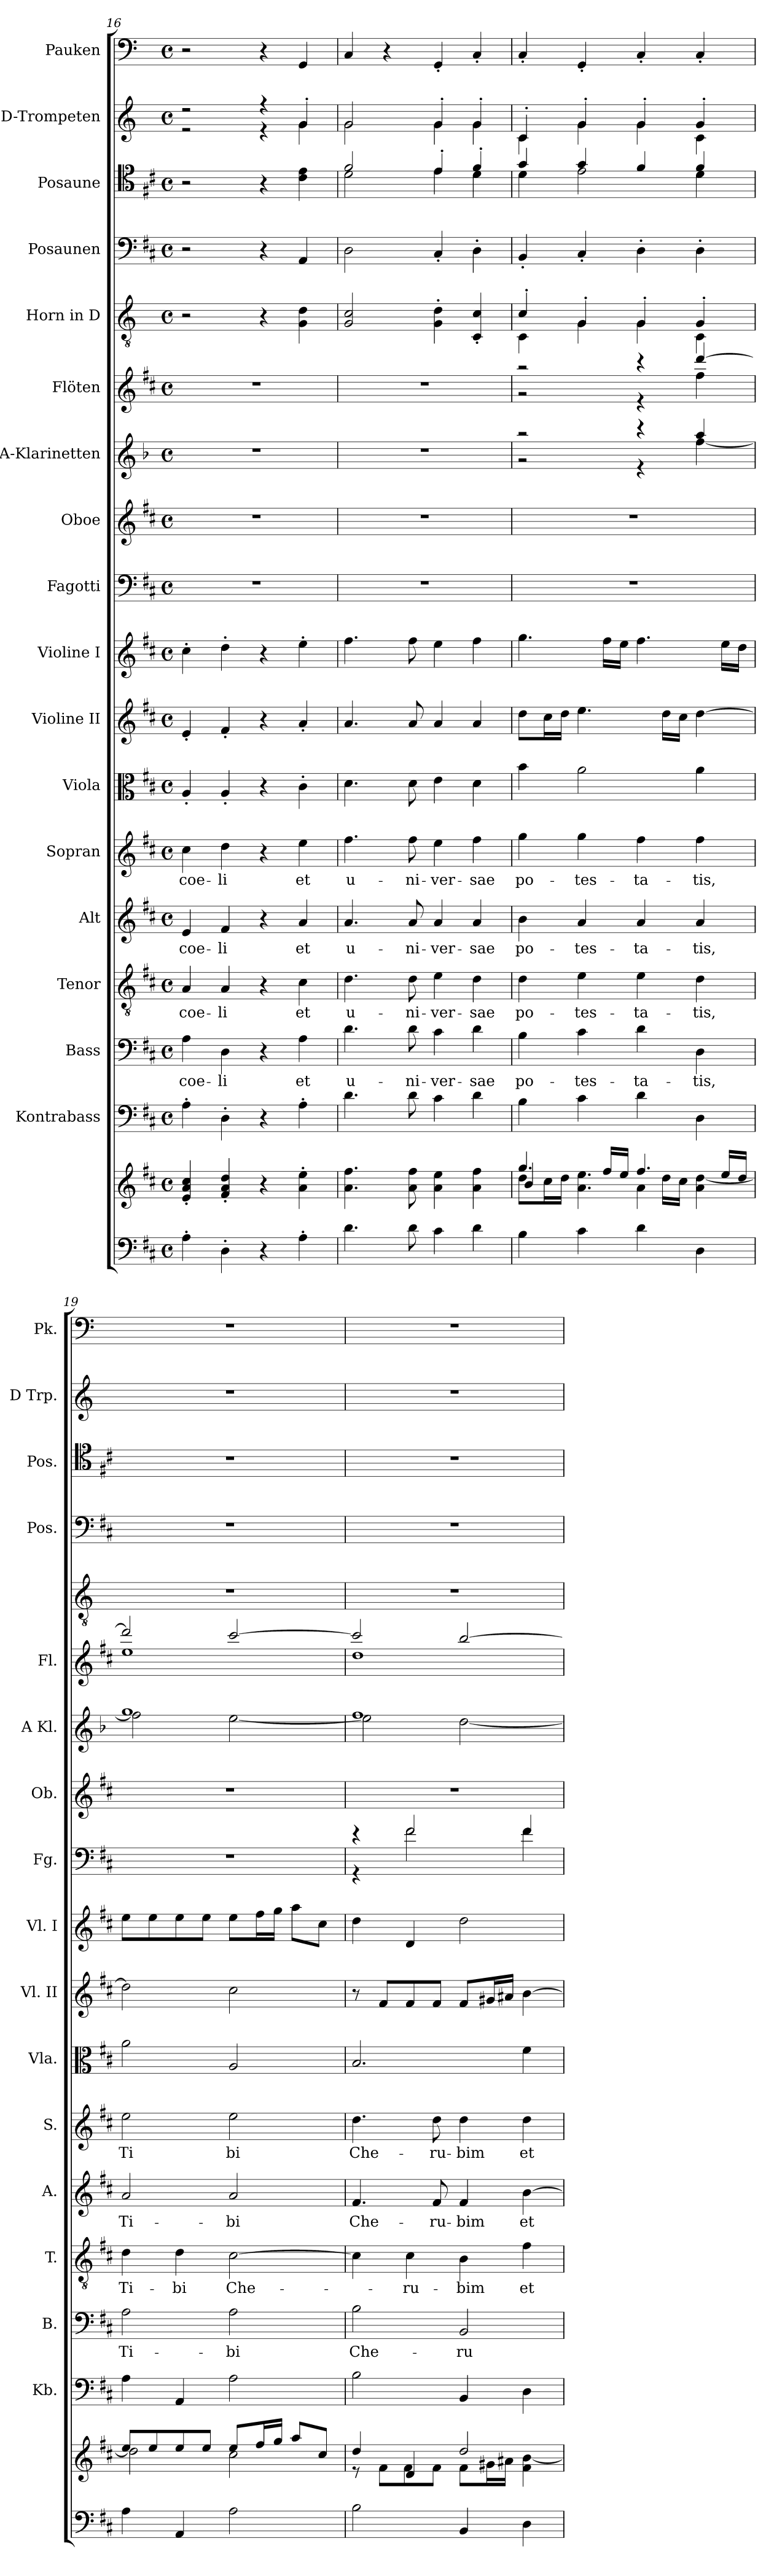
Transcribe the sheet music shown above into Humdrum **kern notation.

**kern	**kern	**kern	**kern	**text	**kern	**text	**kern	**text	**kern	**text	**kern	**kern	**kern	**kern	**kern	**kern	**kern	**kern	**kern	**kern	**kern	**kern
*part18	*part18	*part17	*part16	*part16	*part15	*part15	*part14	*part14	*part13	*part13	*part12	*part11	*part10	*part9	*part8	*part7	*part6	*part5	*part4	*part3	*part2	*part1
*staff19	*staff18	*staff17	*staff16	*staff16	*staff15	*staff15	*staff14	*staff14	*staff13	*staff13	*staff12	*staff11	*staff10	*staff9	*staff8	*staff7	*staff6	*staff5	*staff4	*staff3	*staff2	*staff1
*	*	*I"Kontrabass	*I"Bass	*	*I"Tenor	*	*I"Alt	*	*I"Sopran	*	*I"Viola	*I"Violine II	*I"Violine I	*I"Fagotti	*I"Oboe	*I"A-Klarinetten	*I"Flöten	*I"Horn in D	*I"Posaunen	*I"Posaune	*I"D-Trompeten	*I"Pauken
*	*	*I'Kb.	*I'B.	*	*I'T.	*	*I'A.	*	*I'S.	*	*I'Vla.	*I'Vl. II	*I'Vl. I	*I'Fg.	*I'Ob.	*I'A Kl.	*I'Fl.	*	*I'Pos.	*I'Pos.	*I'D Trp.	*I'Pk.
*clefF4	*clefG2	*clefF4	*clefF4	*	*clefGv2	*	*clefG2	*	*clefG2	*	*clefC3	*clefG2	*clefG2	*clefF4	*clefG2	*clefG2	*clefG2	*clefGv2	*clefF4	*clefC4	*clefG2	*clefF4
*	*	*ITrd7c12	*	*	*	*	*	*	*	*	*	*	*	*	*	*ITrd2c3	*	*ITrd-1c-2	*	*	*ITrd-1c-2	*ITrd-1c-2
*k[f#c#]	*k[f#c#]	*k[f#c#]	*k[f#c#]	*	*k[f#c#]	*	*k[f#c#]	*	*k[f#c#]	*	*k[f#c#]	*k[f#c#]	*k[f#c#]	*k[f#c#]	*k[f#c#]	*k[f#c#]	*k[f#c#]	*k[f#c#]	*k[f#c#]	*k[f#c#]	*k[f#c#]	*k[f#c#]
*D:	*D:	*D:	*D:	*	*D:	*	*D:	*	*D:	*	*D:	*D:	*D:	*D:	*D:	*D:	*D:	*D:	*D:	*D:	*D:	*D:
*M4/4	*M4/4	*M4/4	*M4/4	*	*M4/4	*	*M4/4	*	*M4/4	*	*M4/4	*M4/4	*M4/4	*M4/4	*M4/4	*M4/4	*M4/4	*M4/4	*M4/4	*M4/4	*M4/4	*M4/4
*met(c)	*met(c)	*met(c)	*met(c)	*	*met(c)	*	*met(c)	*	*met(c)	*	*met(c)	*met(c)	*met(c)	*met(c)	*met(c)	*met(c)	*met(c)	*met(c)	*met(c)	*met(c)	*met(c)	*met(c)
=16	=16	=16	=16	=16	=16	=16	=16	=16	=16	=16	=16	=16	=16	=16	=16	=16	=16	=16	=16	=16	=16	=16
!	!	!	!	!LO:LY:b	!	!LO:LY:b	!	!LO:LY:b	!	!LO:LY:b	!	!	!	!	!	!	!	!	!	!	!	!
*	*	*	*	*	*	*	*	*	*	*	*	*	*	*	*	*	*	*	*	*	*^	*
4A'>\	4e/'< 4a/'< 4cc#/'<	4AA'>\	4A\	coe-	4A/	coe-	4e/	coe-	4cc#\	coe-	4A'</	4e'</	4cc#'>\	1r	1r	1r	1r	2r	2r	2r	2r	2r	2r
!	!	!	!	!LO:LY:b	!	!LO:LY:b	!	!LO:LY:b	!	!LO:LY:b	!	!	!	!	!	!	!	!	!	!	!	!	!
4D'>\	4f#/'< 4a/'< 4dd/'<	4DD'>\	4D\	-li	4A/	-li	4f#/	-li	4dd\	-li	4A'</	4f#'</	4dd'>\	.	.	.	.	.	.	.	.	.	.
4r	4r	4r	4r	.	4r	.	4r	.	4r	.	4r	4r	4r	.	.	.	.	4r	4r	4r	4r	4r	4r
!	!	!	!	!LO:LY:b	!	!LO:LY:b	!	!LO:LY:b	!	!LO:LY:b	!	!	!	!	!	!	!	!	!	!	!	!	!
4A'>\	4a\'> 4ee\'>	4AA'>\	4A\	et	4c#\	et	4a/	et	4ee\	et	4c#'>\	4a'</	4ee'>\	.	.	.	.	4A\ 4e\	4AA/	4c#\ 4e\	4a'</	4a\	4AA/
=17	=17	=17	=17	=17	=17	=17	=17	=17	=17	=17	=17	=17	=17	=17	=17	=17	=17	=17	=17	=17	=17	=17	=17
!	!	!	!	!LO:LY:b	!	!LO:LY:b	!	!LO:LY:b	!	!LO:LY:b	!	!	!	!	!	!	!	!	!	!	!	!	!
*	*	*	*	*	*	*	*	*	*	*	*	*	*	*	*	*	*	*	*	*^	*	*	*
4.d\	4.a\ 4.ff#\	4.D\	4.d\	u-	4.d\	u-	4.a/	u-	4.ff#\	u-	4.d\	4.a/	4.ff#\	1r	1r	1r	1r	2A/ 2d/	2D\	2f#/	2d\	2a/	2a\	4D/
.	.	.	.	.	.	.	.	.	.	.	.	.	.	.	.	.	.	.	.	.	.	.	.	4r
!	!	!	!	!LO:LY:b	!	!LO:LY:b	!	!LO:LY:b	!	!LO:LY:b	!	!	!	!	!	!	!	!	!	!	!	!	!	!
8d\	8a\ 8ff#\	8D\	8d\	-ni-	8d\	-ni-	8a/	-ni-	8ff#\	-ni-	8d\	8a/	8ff#\	.	.	.	.	.	.	.	.	.	.	.
!	!	!	!	!LO:LY:b	!	!LO:LY:b	!	!LO:LY:b	!	!LO:LY:b	!	!	!	!	!	!	!	!	!	!	!	!	!	!
4c#\	4a\ 4ee\	4C#\	4c#\	-ver-	4e\	-ver-	4a/	-ver-	4ee\	-ver-	4e\	4a/	4ee\	.	.	.	.	4A\'> 4e\'>	4C#'</	4e'>/	4e\	4a'</	4a\	4AA'</
!	!	!	!	!LO:LY:b	!	!LO:LY:b	!	!LO:LY:b	!	!LO:LY:b	!	!	!	!	!	!	!	!	!	!	!	!	!	!
4d\	4a\ 4ff#\	4D\	4d\	-sae	4d\	-sae	4a/	-sae	4ff#\	-sae	4d\	4a/	4ff#\	.	.	.	.	4D/'< 4d/'<	4D'>\	4f#'>/	4d\	4a'</	4a\	4D'</
!!LO:PB:g=z
=18	=18	=18	=18	=18	=18	=18	=18	=18	=18	=18	=18	=18	=18	=18	=18	=18	=18	=18	=18	=18	=18	=18	=18	=18
*	*^	*	*	*	*	*	*	*	*	*	*	*	*	*	*	*	*	*	*	*	*	*	*	*
*	*	*^	*	*	*	*	*	*	*	*	*	*	*	*	*	*	*	*	*	*	*	*	*	*	*
!	!	!	!	!	!	!LO:LY:b	!	!LO:LY:b	!	!LO:LY:b	!	!LO:LY:b	!	!	!	!	!	!	!	!	!	!	!	!	!	!
*	*	*	*	*	*	*	*	*	*	*	*	*	*	*	*	*	*	*^	*^	*^	*	*	*	*	*	*
4B\	4.gg/	8dd\L	4b/	4BB\	4B\	po-	4d\	po-	4b\	po-	4gg\	po-	4b\	8dd\L	4.gg\	1r	1r	2r	2r	2r	2r	4d'>/	4D\	4BB'</	4g/	4d\	4d'>/	4d\	4D'</
.	.	16cc#\L	.	.	.	.	.	.	.	.	.	.	.	16cc#\L	.	.	.	.	.	.	.	.	.	.	.	.	.	.	.
.	.	16dd\JJ	.	.	.	.	.	.	.	.	.	.	.	16dd\JJ	.	.	.	.	.	.	.	.	.	.	.	.	.	.	.
!	!	!	!	!	!	!LO:LY:b	!	!LO:LY:b	!	!LO:LY:b	!	!LO:LY:b	!	!	!	!	!	!	!	!	!	!	!	!	!	!	!	!	!
4c#\	.	4.a\ 4.ee\	4ryy	4C#\	4c#\	-tes-	4e\	-tes-	4a/	-tes-	4gg\	-tes-	2a\	4.ee\	.	.	.	.	.	.	.	4A'>/	4A\	4C#'</	4g/	2e\	4a'>/	4a\	4AA'</
.	16ff#/LL	.	.	.	.	.	.	.	.	.	.	.	.	.	16ff#\LL	.	.	.	.	.	.	.	.	.	.	.	.	.	.
.	16ee/JJ	.	.	.	.	.	.	.	.	.	.	.	.	.	16ee\JJ	.	.	.	.	.	.	.	.	.	.	.	.	.	.
!	!	!	!	!	!	!LO:LY:b	!	!LO:LY:b	!	!LO:LY:b	!	!LO:LY:b	!	!	!	!	!	!	!	!	!	!	!	!	!	!	!	!	!
4d\	4.ff#/	.	4a\	4D\	4d\	-ta-	4e\	-ta-	4a/	-ta-	4ff#\	-ta-	.	.	4.ff#\	.	.	4r	4r	4r	4r	4A'>/	4A\	4D'>\	4f#/	.	4a'>/	4a\	4D'</
.	.	16dd\LL	.	.	.	.	.	.	.	.	.	.	.	16dd\LL	.	.	.	.	.	.	.	.	.	.	.	.	.	.	.
.	.	16cc#\JJ	.	.	.	.	.	.	.	.	.	.	.	16cc#\JJ	.	.	.	.	.	.	.	.	.	.	.	.	.	.	.
!	!	!	!	!	!	!LO:LY:b	!	!LO:LY:b	!	!LO:LY:b	!	!LO:LY:b	!	!	!	!	!	!	!	!	!	!	!	!	!	!	!	!	!
4D\	.	4a\ [<4dd\	4ryy	4DD\	4D\	-tis,	4d\	-tis,	4a/	-tis,	4ff#\	-tis,	4a\	[4dd\	.	.	.	4ff#/	[<4dd\	[>4ddd/	4ff#\	4A'>/	4D\	4D'>\	4f#/	4d\	4a'>/	4d\	4D'</
.	16ee/LL	.	.	.	.	.	.	.	.	.	.	.	.	.	16ee\LL	.	.	.	.	.	.	.	.	.	.	.	.	.	.
.	16dd/JJ	.	.	.	.	.	.	.	.	.	.	.	.	.	16dd\JJ	.	.	.	.	.	.	.	.	.	.	.	.	.	.
*	*	*	*	*	*	*	*	*	*	*	*	*	*	*	*	*	*	*	*	*	*	*	*	*	*v	*v	*	*	*
*	*	*v	*v	*	*	*	*	*	*	*	*	*	*	*	*	*	*	*	*	*	*	*v	*v	*	*	*v	*v	*
=19	=19	=19	=19	=19	=19	=19	=19	=19	=19	=19	=19	=19	=19	=19	=19	=19	=19	=19	=19	=19	=19	=19	=19	=19	=19
!	!	!	!	!	!LO:LY:b	!	!LO:LY:b	!	!LO:LY:b	!	!LO:LY:b	!	!	!	!	!	!	!	!	!	!	!	!	!	!
4A\	8ee/L	2dd\]	4AA\	2A\	Ti-	4d\	Ti-	2a/	Ti-	2ee\	Ti	2a\	2dd\]	8ee\L	1r	1r	1ee	2dd\]	2ddd/]	1ee	1r	1r	1r	1r	1r
.	8ee/	.	.	.	.	.	.	.	.	.	.	.	.	8ee\	.	.	.	.	.	.	.	.	.	.	.
!	!	!	!	!	!	!	!LO:LY:b	!	!	!	!	!	!	!	!	!	!	!	!	!	!	!	!	!	!
4AA/	8ee/	.	4AAA/	.	.	4d\	-bi	.	.	.	.	.	.	8ee\	.	.	.	.	.	.	.	.	.	.	.
.	8ee/J	.	.	.	.	.	.	.	.	.	.	.	.	8ee\J	.	.	.	.	.	.	.	.	.	.	.
!	!	!	!	!	!LO:LY:b	!	!LO:LY:b	!	!LO:LY:b	!	!LO:LY:b	!	!	!	!	!	!	!	!	!	!	!	!	!	!
2A\	8ee/L	2cc#\	2AA\	2A\	-bi	[2c#\	Che-	2a/	-bi	2ee\	bi	2A/	2cc#\	8ee\L	.	.	.	[<2cc#\	[>2ccc#/	.	.	.	.	.	.
.	16ff#/L	.	.	.	.	.	.	.	.	.	.	.	.	16ff#\L	.	.	.	.	.	.	.	.	.	.	.
.	16gg/JJ	.	.	.	.	.	.	.	.	.	.	.	.	16gg\JJ	.	.	.	.	.	.	.	.	.	.	.
.	8aa/L	.	.	.	.	.	.	.	.	.	.	.	.	8aa\L	.	.	.	.	.	.	.	.	.	.	.
.	8cc#/J	.	.	.	.	.	.	.	.	.	.	.	.	8cc#\J	.	.	.	.	.	.	.	.	.	.	.
=20	=20	=20	=20	=20	=20	=20	=20	=20	=20	=20	=20	=20	=20	=20	=20	=20	=20	=20	=20	=20	=20	=20	=20	=20	=20
!	!	!	!	!	!LO:LY:b	!	!	!	!LO:LY:b	!	!LO:LY:b	!	!	!	!	!	!	!	!	!	!	!	!	!	!
*	*	*	*	*	*	*	*	*	*	*	*	*	*	*	*^	*	*	*	*	*	*	*	*	*	*
2B\	4dd/	8re	2BB\	2B\	Che-	4c#\]	.	4.f#/	Che-	4.dd\	Che-	2.B/	8r	4dd\	4r	4r	1r	1dd	2cc#\]	2ccc#/]	1dd	1r	1r	1r	1r	1r
.	.	8f#\L	.	.	.	.	.	.	.	.	.	.	8f#/L	.	.	.	.	.	.	.	.	.	.	.	.	.
!	!	!	!	!	!	!	!LO:LY:b	!	!	!	!	!	!	!	!	!	!	!	!	!	!	!	!	!	!	!
.	4d/	8f#\	.	.	.	4c#\	-ru-	.	.	.	.	.	8f#/	4d/	2f#/	2f#\	.	.	.	.	.	.	.	.	.	.
!	!	!	!	!	!	!	!	!	!LO:LY:b	!	!LO:LY:b	!	!	!	!	!	!	!	!	!	!	!	!	!	!	!
.	.	8f#\J	.	.	.	.	.	8f#/	-ru-	8dd\	-ru-	.	8f#/J	.	.	.	.	.	.	.	.	.	.	.	.	.
!	!	!	!	!	!LO:LY:b	!	!LO:LY:b	!	!LO:LY:b	!	!LO:LY:b	!	!	!	!	!	!	!	!	!	!	!	!	!	!	!
4BB/	2dd/	8f#\L	4BBB/	2BB/	-ru-	4B\	-bim	4f#/	-bim	4dd\	-bim	.	8f#/L	2dd\	.	.	.	.	[<2b\	[>2bb/	.	.	.	.	.	.
.	.	16g#X\L	.	.	.	.	.	.	.	.	.	.	16g#X/L	.	.	.	.	.	.	.	.	.	.	.	.	.
.	.	16a#X\JJ	.	.	.	.	.	.	.	.	.	.	16a#X/JJ	.	.	.	.	.	.	.	.	.	.	.	.	.
!	!	!	!	!	!	!	!LO:LY:b	!	!LO:LY:b	!	!LO:LY:b	!	!	!	!	!	!	!	!	!	!	!	!	!	!	!
4D\	.	4f#\ [<4b\	4DD\	.	.	4f#\	et	[4b\	et	4dd\	et	4f#\	[4b\	.	4f#/	4f#\	.	.	.	.	.	.	.	.	.	.
*	*	*	*	*	*	*	*	*	*	*	*	*	*	*	*	*	*	*v	*v	*	*	*	*	*	*	*
*	*v	*v	*	*	*	*	*	*	*	*	*	*	*	*	*v	*v	*	*	*v	*v	*	*	*	*	*
=	=	=	=	=	=	=	=	=	=	=	=	=	=	=	=	=	=	=	=	=	=	=
*-	*-	*-	*-	*-	*-	*-	*-	*-	*-	*-	*-	*-	*-	*-	*-	*-	*-	*-	*-	*-	*-	*-
